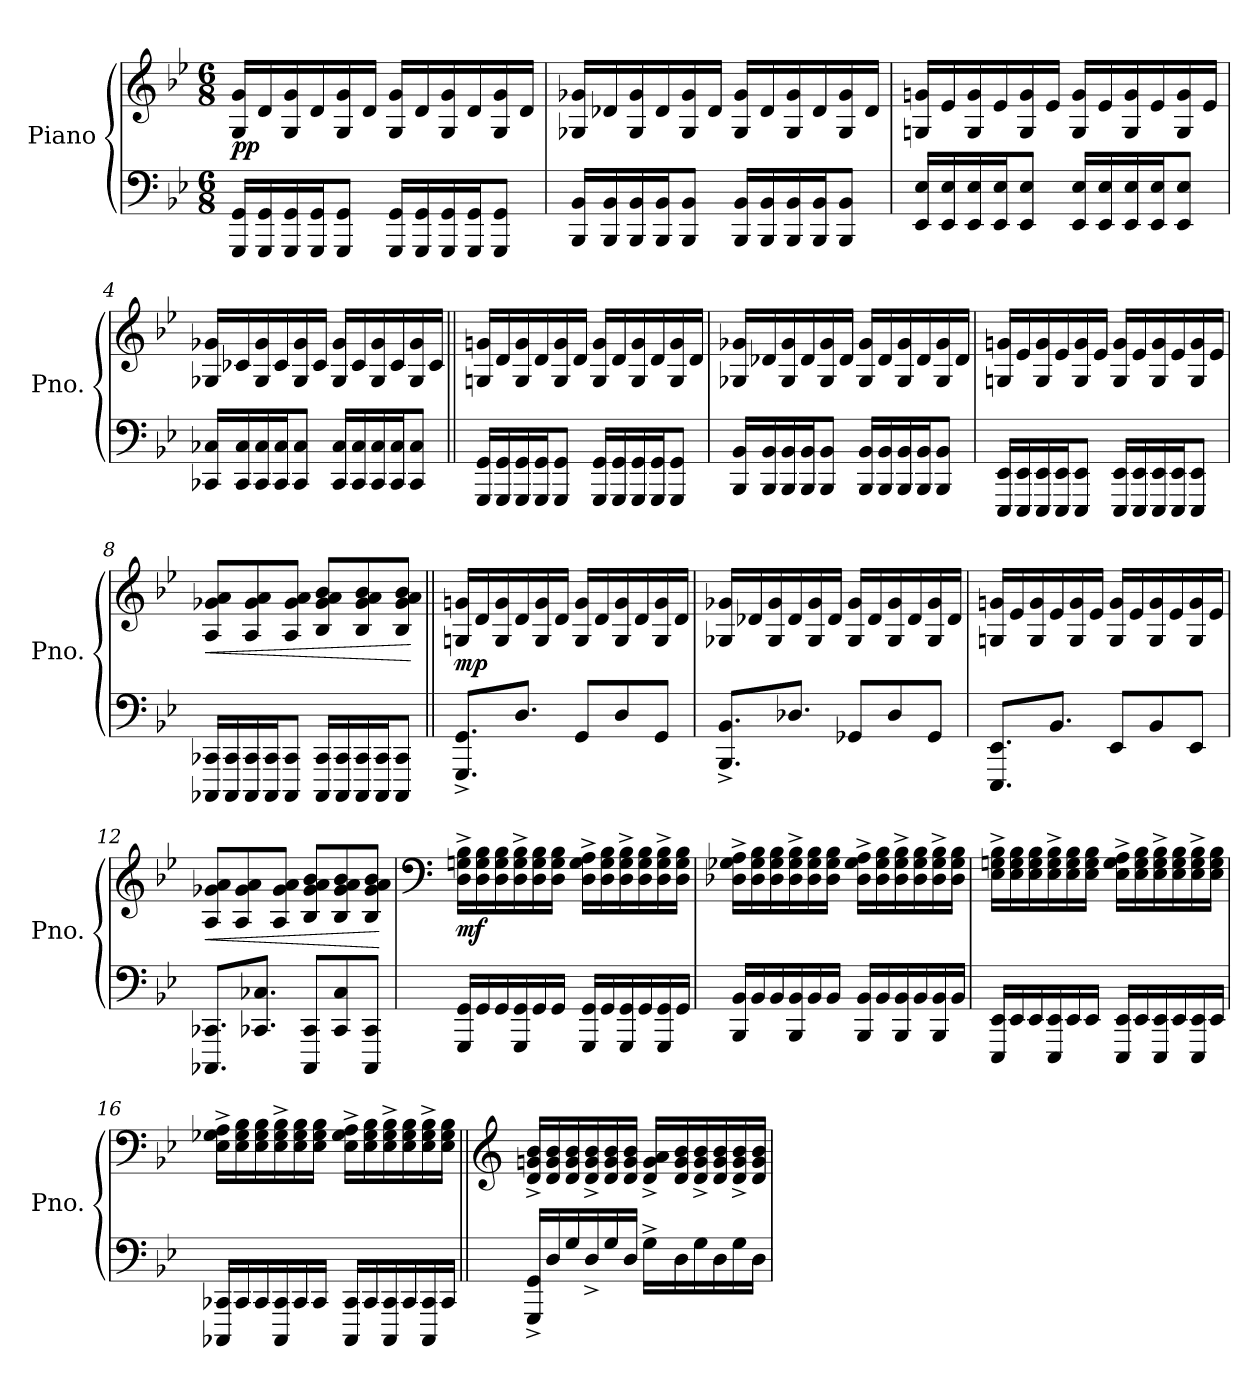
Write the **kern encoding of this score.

**kern	**kern	**dynam
*part1	*part1	*part1
*staff2	*staff1	*staff1/2
*I"Piano	*	*
*I'Pno.	*	*
*clefF4	*clefG2	*
*k[b-e-]	*k[b-e-]	*
*M6/8	*M6/8	*
*MM65	*MM65	*
=1	=1	=1
!	!	!LO:DY:b
16GGG/ 16GG/LL	16G/ 16g/LL	pp
16GGG/ 16GG/	16d/	.
16GGG/ 16GG/	16G/ 16g/	.
16GGG/ 16GG/J	16d/	.
8GGG/ 8GG/J	16G/ 16g/	.
.	16d/JJ	.
16GGG/ 16GG/LL	16G/ 16g/LL	.
16GGG/ 16GG/	16d/	.
16GGG/ 16GG/	16G/ 16g/	.
16GGG/ 16GG/J	16d/	.
8GGG/ 8GG/J	16G/ 16g/	.
.	16d/JJ	.
=2	=2	=2
16BBB-/ 16BB-/LL	16G-X/ 16g-X/LL	.
16BBB-/ 16BB-/	16d-X/	.
16BBB-/ 16BB-/	16G-/ 16g-/	.
16BBB-/ 16BB-/J	16d-/	.
8BBB-/ 8BB-/J	16G-/ 16g-/	.
.	16d-/JJ	.
16BBB-/ 16BB-/LL	16G-/ 16g-/LL	.
16BBB-/ 16BB-/	16d-/	.
16BBB-/ 16BB-/	16G-/ 16g-/	.
16BBB-/ 16BB-/J	16d-/	.
8BBB-/ 8BB-/J	16G-/ 16g-/	.
.	16d-/JJ	.
!!LO:LB:g=z
=3	=3	=3
16EE-/ 16E-/LL	16Gn/ 16gn/LL	.
16EE-/ 16E-/	16e-/	.
16EE-/ 16E-/	16G/ 16g/	.
16EE-/ 16E-/J	16e-/	.
8EE-/ 8E-/J	16G/ 16g/	.
.	16e-/JJ	.
16EE-/ 16E-/LL	16G/ 16g/LL	.
16EE-/ 16E-/	16e-/	.
16EE-/ 16E-/	16G/ 16g/	.
16EE-/ 16E-/J	16e-/	.
8EE-/ 8E-/J	16G/ 16g/	.
.	16e-/JJ	.
=4	=4	=4
16CC-X/ 16C-X/LL	16G-X/ 16g-X/LL	.
16CC-/ 16C-/	16c-X/	.
16CC-/ 16C-/	16G-/ 16g-/	.
16CC-/ 16C-/J	16c-/	.
8CC-/ 8C-/J	16G-/ 16g-/	.
.	16c-/JJ	.
16CC-/ 16C-/LL	16G-/ 16g-/LL	.
16CC-/ 16C-/	16c-/	.
16CC-/ 16C-/	16G-/ 16g-/	.
16CC-/ 16C-/J	16c-/	.
8CC-/ 8C-/J	16G-/ 16g-/	.
.	16c-/JJ	.
!!LO:LB:g=z
=5||	=5||	=5||
16GGG/ 16GG/LL	16Gn/ 16gn/LL	.
16GGG/ 16GG/	16d/	.
16GGG/ 16GG/	16G/ 16g/	.
16GGG/ 16GG/J	16d/	.
8GGG/ 8GG/J	16G/ 16g/	.
.	16d/JJ	.
16GGG/ 16GG/LL	16G/ 16g/LL	.
16GGG/ 16GG/	16d/	.
16GGG/ 16GG/	16G/ 16g/	.
16GGG/ 16GG/J	16d/	.
8GGG/ 8GG/J	16G/ 16g/	.
.	16d/JJ	.
=6	=6	=6
16BBB-/ 16BB-/LL	16G-X/ 16g-X/LL	.
16BBB-/ 16BB-/	16d-X/	.
16BBB-/ 16BB-/	16G-/ 16g-/	.
16BBB-/ 16BB-/J	16d-/	.
8BBB-/ 8BB-/J	16G-/ 16g-/	.
.	16d-/JJ	.
16BBB-/ 16BB-/LL	16G-/ 16g-/LL	.
16BBB-/ 16BB-/	16d-/	.
16BBB-/ 16BB-/	16G-/ 16g-/	.
16BBB-/ 16BB-/J	16d-/	.
8BBB-/ 8BB-/J	16G-/ 16g-/	.
.	16d-/JJ	.
!!LO:LB:g=z
=7	=7	=7
16EEE-/ 16EE-/LL	16Gn/ 16gn/LL	.
16EEE-/ 16EE-/	16e-/	.
16EEE-/ 16EE-/	16G/ 16g/	.
16EEE-/ 16EE-/J	16e-/	.
8EEE-/ 8EE-/J	16G/ 16g/	.
.	16e-/JJ	.
16EEE-/ 16EE-/LL	16G/ 16g/LL	.
16EEE-/ 16EE-/	16e-/	.
16EEE-/ 16EE-/	16G/ 16g/	.
16EEE-/ 16EE-/J	16e-/	.
8EEE-/ 8EE-/J	16G/ 16g/	.
.	16e-/JJ	.
=8	=8	=8
!	!	!LO:HP:b
16CCC-X/ 16CC-X/LL	8A/ 8g-X/ 8a/L	<
16CCC-/ 16CC-/	.	.
16CCC-/ 16CC-/	8A/ 8g-/ 8a/	.
16CCC-/ 16CC-/J	.	.
8CCC-/ 8CC-/J	8A/ 8g-/ 8a/J	.
16CCC-/ 16CC-/LL	8B-/ 8g-/ 8a/ 8b-/L	.
16CCC-/ 16CC-/	.	.
16CCC-/ 16CC-/	8B-/ 8g-/ 8a/ 8b-/	.
16CCC-/ 16CC-/J	.	.
8CCC-/ 8CC-/J	8B-/ 8g-/ 8a/ 8b-/J	.
.	.	[
=9||	=9||	=9||
!	!	!LO:DY:b
8.GGG/^ 8.GG/^L	16Gn/ 16gn/LL	mp
.	16d/	.
.	16G/ 16g/	.
8.D/J	16d/	.
.	16G/ 16g/	.
.	16d/JJ	.
8GG/L	16G/ 16g/LL	.
.	16d/	.
8D/	16G/ 16g/	.
.	16d/	.
8GG/J	16G/ 16g/	.
.	16d/JJ	.
!!LO:LB:g=z
=10	=10	=10
8.BBB-/^ 8.BB-/^L	16G-X/ 16g-X/LL	.
.	16d-X/	.
.	16G-/ 16g-/	.
8.D-X/J	16d-/	.
.	16G-/ 16g-/	.
.	16d-/JJ	.
8GG-X/L	16G-/ 16g-/LL	.
.	16d-/	.
8D-/	16G-/ 16g-/	.
.	16d-/	.
8GG-/J	16G-/ 16g-/	.
.	16d-/JJ	.
=11	=11	=11
8.EEE-/ 8.EE-/L	16Gn/ 16gn/LL	.
.	16e-/	.
.	16G/ 16g/	.
8.BB-/J	16e-/	.
.	16G/ 16g/	.
.	16e-/JJ	.
8EE-/L	16G/ 16g/LL	.
.	16e-/	.
8BB-/	16G/ 16g/	.
.	16e-/	.
8EE-/J	16G/ 16g/	.
.	16e-/JJ	.
=12	=12	=12
!	!	!LO:HP:b
8.CCC-X/ 8.CC-X/L	8A/ 8g-X/ 8a/L	<
.	8A/ 8g-/ 8a/	.
8.CC-X/ 8.C-X/J	.	.
.	8A/ 8g-/ 8a/J	.
8CCC-/ 8CC-/L	8B-/ 8g-/ 8a/ 8b-/L	.
8CC-/ 8C-/	8B-/ 8g-/ 8a/ 8b-/	.
8CCC-/ 8CC-/J	8B-/ 8g-/ 8a/ 8b-/J	.
.	.	[
!!LO:PB:g=z
=13	=13	=13
*	*clefF4	*
!	!	!LO:DY:b
16GGG/ 16GG/LL	16D\^ 16Gn\^ 16B-\^LL	mf
16GG/	16D\ 16G\ 16B-\	.
16GG/	16D\ 16G\ 16B-\	.
16GGG/ 16GG/	16D\^ 16G\^ 16B-\^	.
16GG/	16D\ 16G\ 16B-\	.
16GG/JJ	16D\ 16G\ 16B-\JJ	.
16GGG/ 16GG/LL	16D\^ 16G\^ 16A\^LL	.
16GG/	16D\ 16G\ 16B-\	.
16GGG/ 16GG/	16D\^ 16G\^ 16B-\^	.
16GG/	16D\ 16G\ 16B-\	.
16GGG/ 16GG/	16D\^ 16G\^ 16B-\^	.
16GG/JJ	16D\ 16G\ 16B-\JJ	.
=14	=14	=14
16BBB-/ 16BB-/LL	16D-X\^ 16G-X\^ 16A\^LL	.
16BB-/	16D-\ 16G-\ 16B-\	.
16BB-/	16D-\ 16G-\ 16B-\	.
16BBB-/ 16BB-/	16D-\^ 16G-\^ 16B-\^	.
16BB-/	16D-\ 16G-\ 16B-\	.
16BB-/JJ	16D-\ 16G-\ 16B-\JJ	.
16BBB-/ 16BB-/LL	16D-\^ 16G-\^ 16A\^LL	.
16BB-/	16D-\ 16G-\ 16B-\	.
16BBB-/ 16BB-/	16D-\^ 16G-\^ 16B-\^	.
16BB-/	16D-\ 16G-\ 16B-\	.
16BBB-/ 16BB-/	16D-\^ 16G-\^ 16B-\^	.
16BB-/JJ	16D-\ 16G-\ 16B-\JJ	.
=15	=15	=15
16EEE-/ 16EE-/LL	16E-\^ 16Gn\^ 16B-\^LL	.
16EE-/	16E-\ 16G\ 16B-\	.
16EE-/	16E-\ 16G\ 16B-\	.
16EEE-/ 16EE-/	16E-\^ 16G\^ 16B-\^	.
16EE-/	16E-\ 16G\ 16B-\	.
16EE-/JJ	16E-\ 16G\ 16B-\JJ	.
16EEE-/ 16EE-/LL	16E-\^ 16G\^ 16A\^LL	.
16EE-/	16E-\ 16G\ 16B-\	.
16EEE-/ 16EE-/	16E-\^ 16G\^ 16B-\^	.
16EE-/	16E-\ 16G\ 16B-\	.
16EEE-/ 16EE-/	16E-\^ 16G\^ 16B-\^	.
16EE-/JJ	16E-\ 16G\ 16B-\JJ	.
!!LO:LB:g=z
=16	=16	=16
16CCC-X/ 16CC-X/LL	16E-\^ 16G-X\^ 16A\^LL	.
16CC-/	16E-\ 16G-\ 16B-\	.
16CC-/	16E-\ 16G-\ 16B-\	.
16CCC-/ 16CC-/	16E-\^ 16G-\^ 16B-\^	.
16CC-/	16E-\ 16G-\ 16B-\	.
16CC-/JJ	16E-\ 16G-\ 16B-\JJ	.
16CCC-/ 16CC-/LL	16E-\^ 16G-\^ 16A\^LL	.
16CC-/	16E-\ 16G-\ 16B-\	.
16CCC-/ 16CC-/	16E-\^ 16G-\^ 16B-\^	.
16CC-/	16E-\ 16G-\ 16B-\	.
16CCC-/ 16CC-/	16E-\^ 16G-\^ 16B-\^	.
16CC-/JJ	16E-\ 16G-\ 16B-\JJ	.
=17||	=17||	=17||
*	*clefG2	*
16GGG/^ 16GG/^LL	16d/^ 16gn/^ 16b-/^LL	.
16D/	16d/ 16g/ 16b-/	.
16G/	16d/ 16g/ 16b-/	.
16D^/	16d/^ 16g/^ 16b-/^	.
16G/	16d/ 16g/ 16b-/	.
16D/JJ	16d/ 16g/ 16b-/JJ	.
16G^\LL	16d/^ 16g/^ 16a/^LL	.
16D\	16d/ 16g/ 16b-/	.
16G\	16d/^ 16g/^ 16b-/^	.
16D\	16d/ 16g/ 16b-/	.
16G\	16d/^ 16g/^ 16b-/^	.
16D\JJ	16d/ 16g/ 16b-/JJ	.
=	=	=
*-	*-	*-
